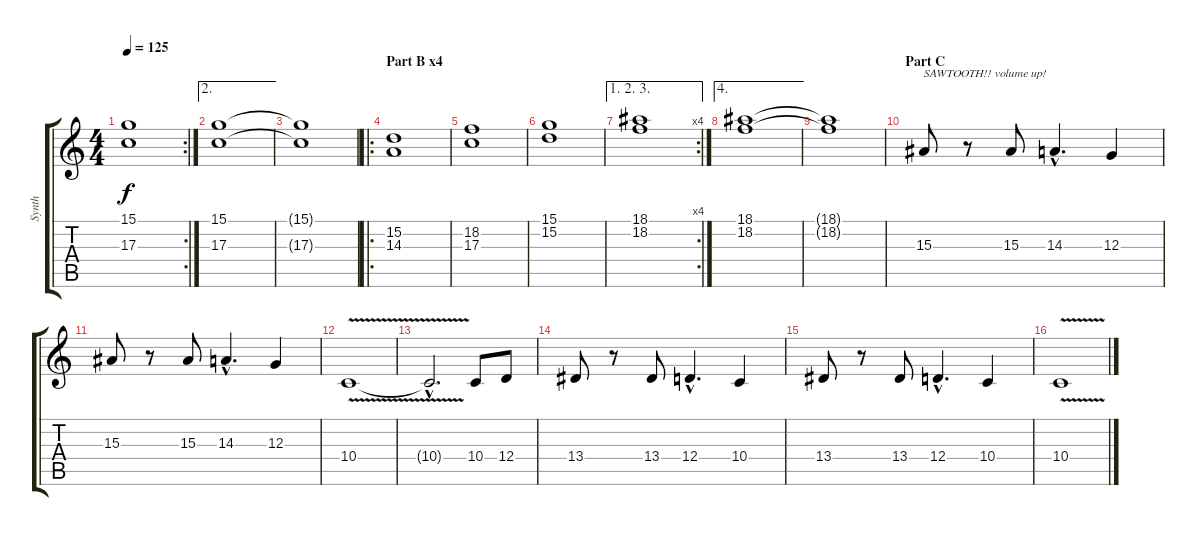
\track ("Synth" "Synth") {instrument pad4choir}
\staff {score tabs}
\tuning (E4 B3 G3 D3 A2 E2) {hide}
\rc 2
\ts (4 4)
\tempo 125
\clef g2
\ks c
(15.1{t} 17.3{t}).1{dy f} |
\ae 2
(15.1 17.3).1 |
(15.1{t} 17.3{t}).1 |
\ro
\section ("" "Part B x4")
(15.2 14.3).1 |
(18.2 17.3).1 |
(15.1 15.2).1 |
\ae (1 2 3)
\rc 4
(18.1 18.2).1 |
\ae 4
(18.1 18.2).1 |
(18.1{t} 18.2{t}).1 |
\section ("" "Part C")
15.3.8{txt "SAWTOOTH!! volume up!" volume 14 instrument lead2sawtooth} r.8 15.3.8 14.3{hac}.4{d} 12.3.4 |
15.3.8 r.8 15.3.8 14.3{hac}.4{d} 12.3.4 |
10.4{v}.1 |
10.4{hac t}.2{d} 10.4.8 12.4.8 |
13.4.8 r.8 13.4.8 12.4{hac}.4{d} 10.4.4 |
13.4.8 r.8 13.4.8 12.4{hac}.4{d} 10.4.4 |
10.4{v}.1
